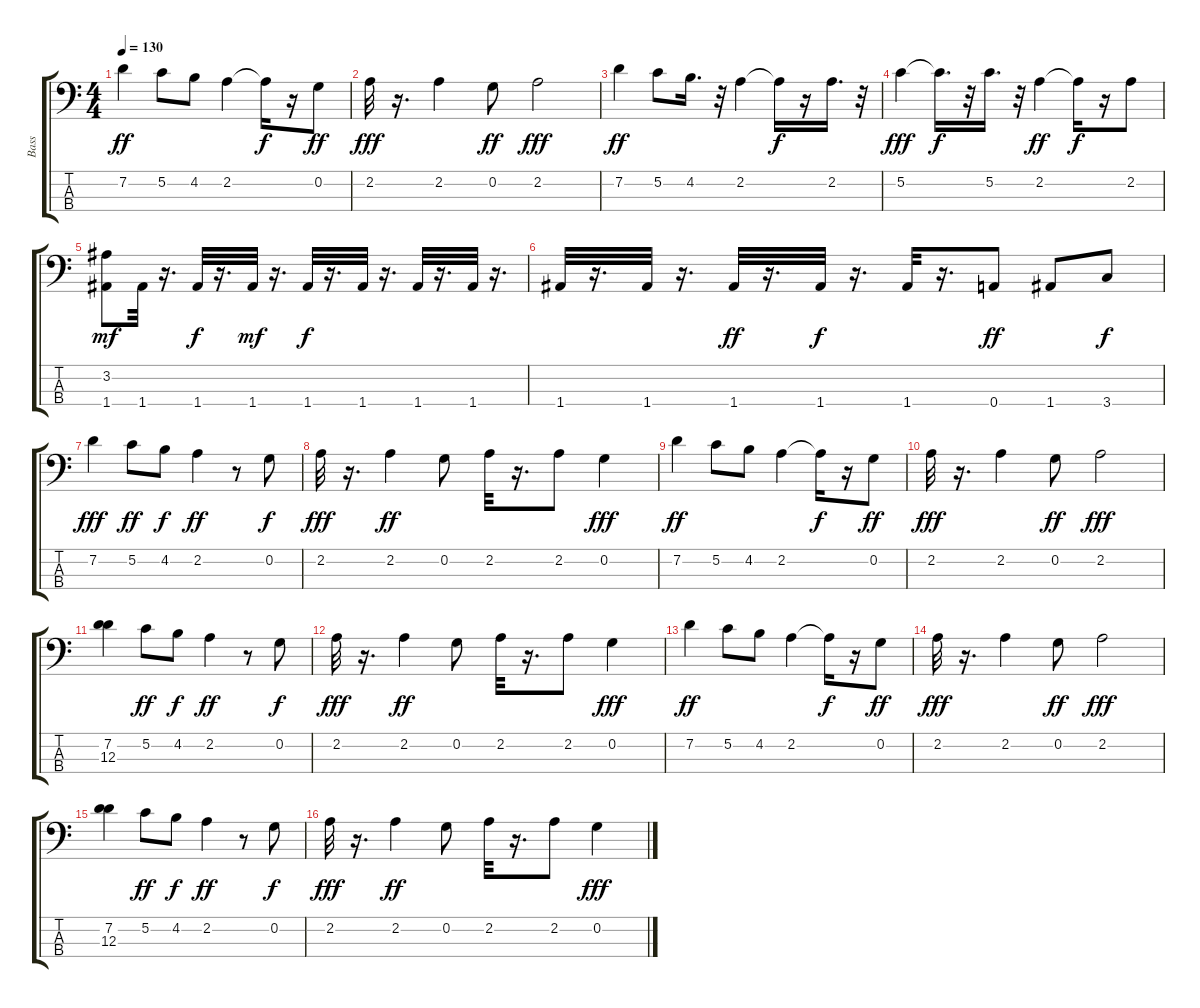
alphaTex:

\track ("Bass" "Bass") {instrument fretlessbass}
\staff {score tabs}
\tuning (C-1 G2 D2 A1) {hide}
\ts (4 4)
\tempo 130
\clef f4
\ks c
7.2.4{dy ff} 5.2.8 4.2.8 2.2.4 2.2{t}.16{dy f} r.16 0.2.8{dy ff} |
2.2.32{dy fff} r.16{d} 2.2.4 0.2.8{dy ff} 2.2.2{dy fff} |
7.2.4{dy ff} 5.2.8 4.2.16{d} r.32 2.2.4 2.2{t}.16{dy f} r.16 2.2.16{d} r.32 |
5.2.4{dy fff} 5.2{t}.16{d dy f} r.32 5.2.16{d} r.32 2.2.4{dy ff} 2.2{t}.16{dy f} r.16 2.2.8 |
(3.2 1.4).8{dy mf} 1.4.32 r.16{d} 1.4.32{dy f} r.16{d} 1.4.32{dy mf} r.16{d} 1.4.32{dy f} r.16{d} 1.4.32 r.16{d} 1.4.32 r.16{d} 1.4.32 r.16{d} |
1.4.32 r.16{d} 1.4.32 r.16{d} 1.4.32{dy ff} r.16{d} 1.4.32{dy f} r.16{d} 1.4.32 r.16{d} 0.4.8{dy ff} 1.4.8 3.4.8{dy f} |
7.2.4{dy fff} 5.2.8{dy ff} 4.2.8{dy f} 2.2.4{dy ff} r.8 0.2.8{dy f} |
2.2.32{dy fff} r.16{d} 2.2.4{dy ff} 0.2.8 2.2.32 r.16{d} 2.2.8 0.2.4{dy fff} |
7.2.4{dy ff} 5.2.8 4.2.8 2.2.4 2.2{t}.16{dy f} r.16 0.2.8{dy ff} |
2.2.32{dy fff} r.16{d} 2.2.4 0.2.8{dy ff} 2.2.2{dy fff} |
(7.2 12.3).4 5.2.8{dy ff} 4.2.8{dy f} 2.2.4{dy ff} r.8 0.2.8{dy f} |
2.2.32{dy fff} r.16{d} 2.2.4{dy ff} 0.2.8 2.2.32 r.16{d} 2.2.8 0.2.4{dy fff} |
7.2.4{dy ff} 5.2.8 4.2.8 2.2.4 2.2{t}.16{dy f} r.16 0.2.8{dy ff} |
2.2.32{dy fff} r.16{d} 2.2.4 0.2.8{dy ff} 2.2.2{dy fff} |
(7.2 12.3).4 5.2.8{dy ff} 4.2.8{dy f} 2.2.4{dy ff} r.8 0.2.8{dy f} |
2.2.32{dy fff} r.16{d} 2.2.4{dy ff} 0.2.8 2.2.32 r.16{d} 2.2.8 0.2.4{dy fff}
